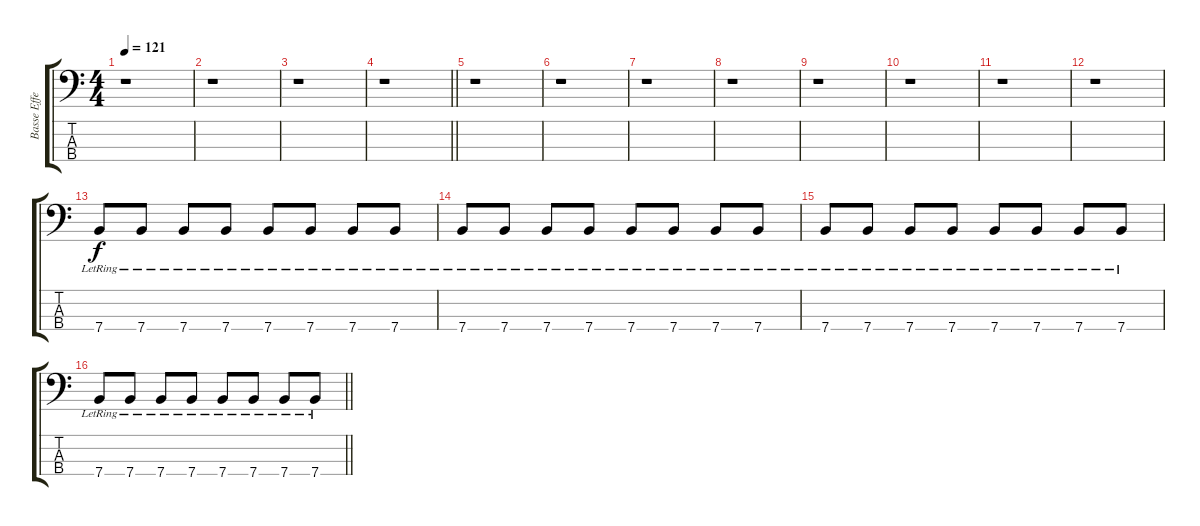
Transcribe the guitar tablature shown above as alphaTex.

\track ("Basse Effets 2" "Basse Effe") {instrument overdrivenguitar}
\staff {score tabs}
\tuning (G2 D2 A1 E1) {hide}
\ts (4 4)
\tempo 121
\clef f4
\ks c
r.1{dy f} |
r.1 |
r.1 |
\barLineRight lightlight
r.1 |
r.1 |
r.1 |
r.1 |
r.1 |
r.1 |
r.1 |
r.1 |
r.1 |
7.4{lr}.8 7.4{lr}.8 7.4{lr}.8 7.4{lr}.8 7.4{lr}.8 7.4{lr}.8 7.4{lr}.8 7.4{lr}.8 |
7.4{lr}.8 7.4{lr}.8 7.4{lr}.8 7.4{lr}.8 7.4{lr}.8 7.4{lr}.8 7.4{lr}.8 7.4{lr}.8 |
7.4{lr}.8 7.4{lr}.8 7.4{lr}.8 7.4{lr}.8 7.4{lr}.8 7.4{lr}.8 7.4{lr}.8 7.4{lr}.8 |
\barLineRight lightlight
7.4{lr}.8 7.4{lr}.8 7.4{lr}.8 7.4{lr}.8 7.4{lr}.8 7.4{lr}.8 7.4{lr}.8 7.4{lr}.8
